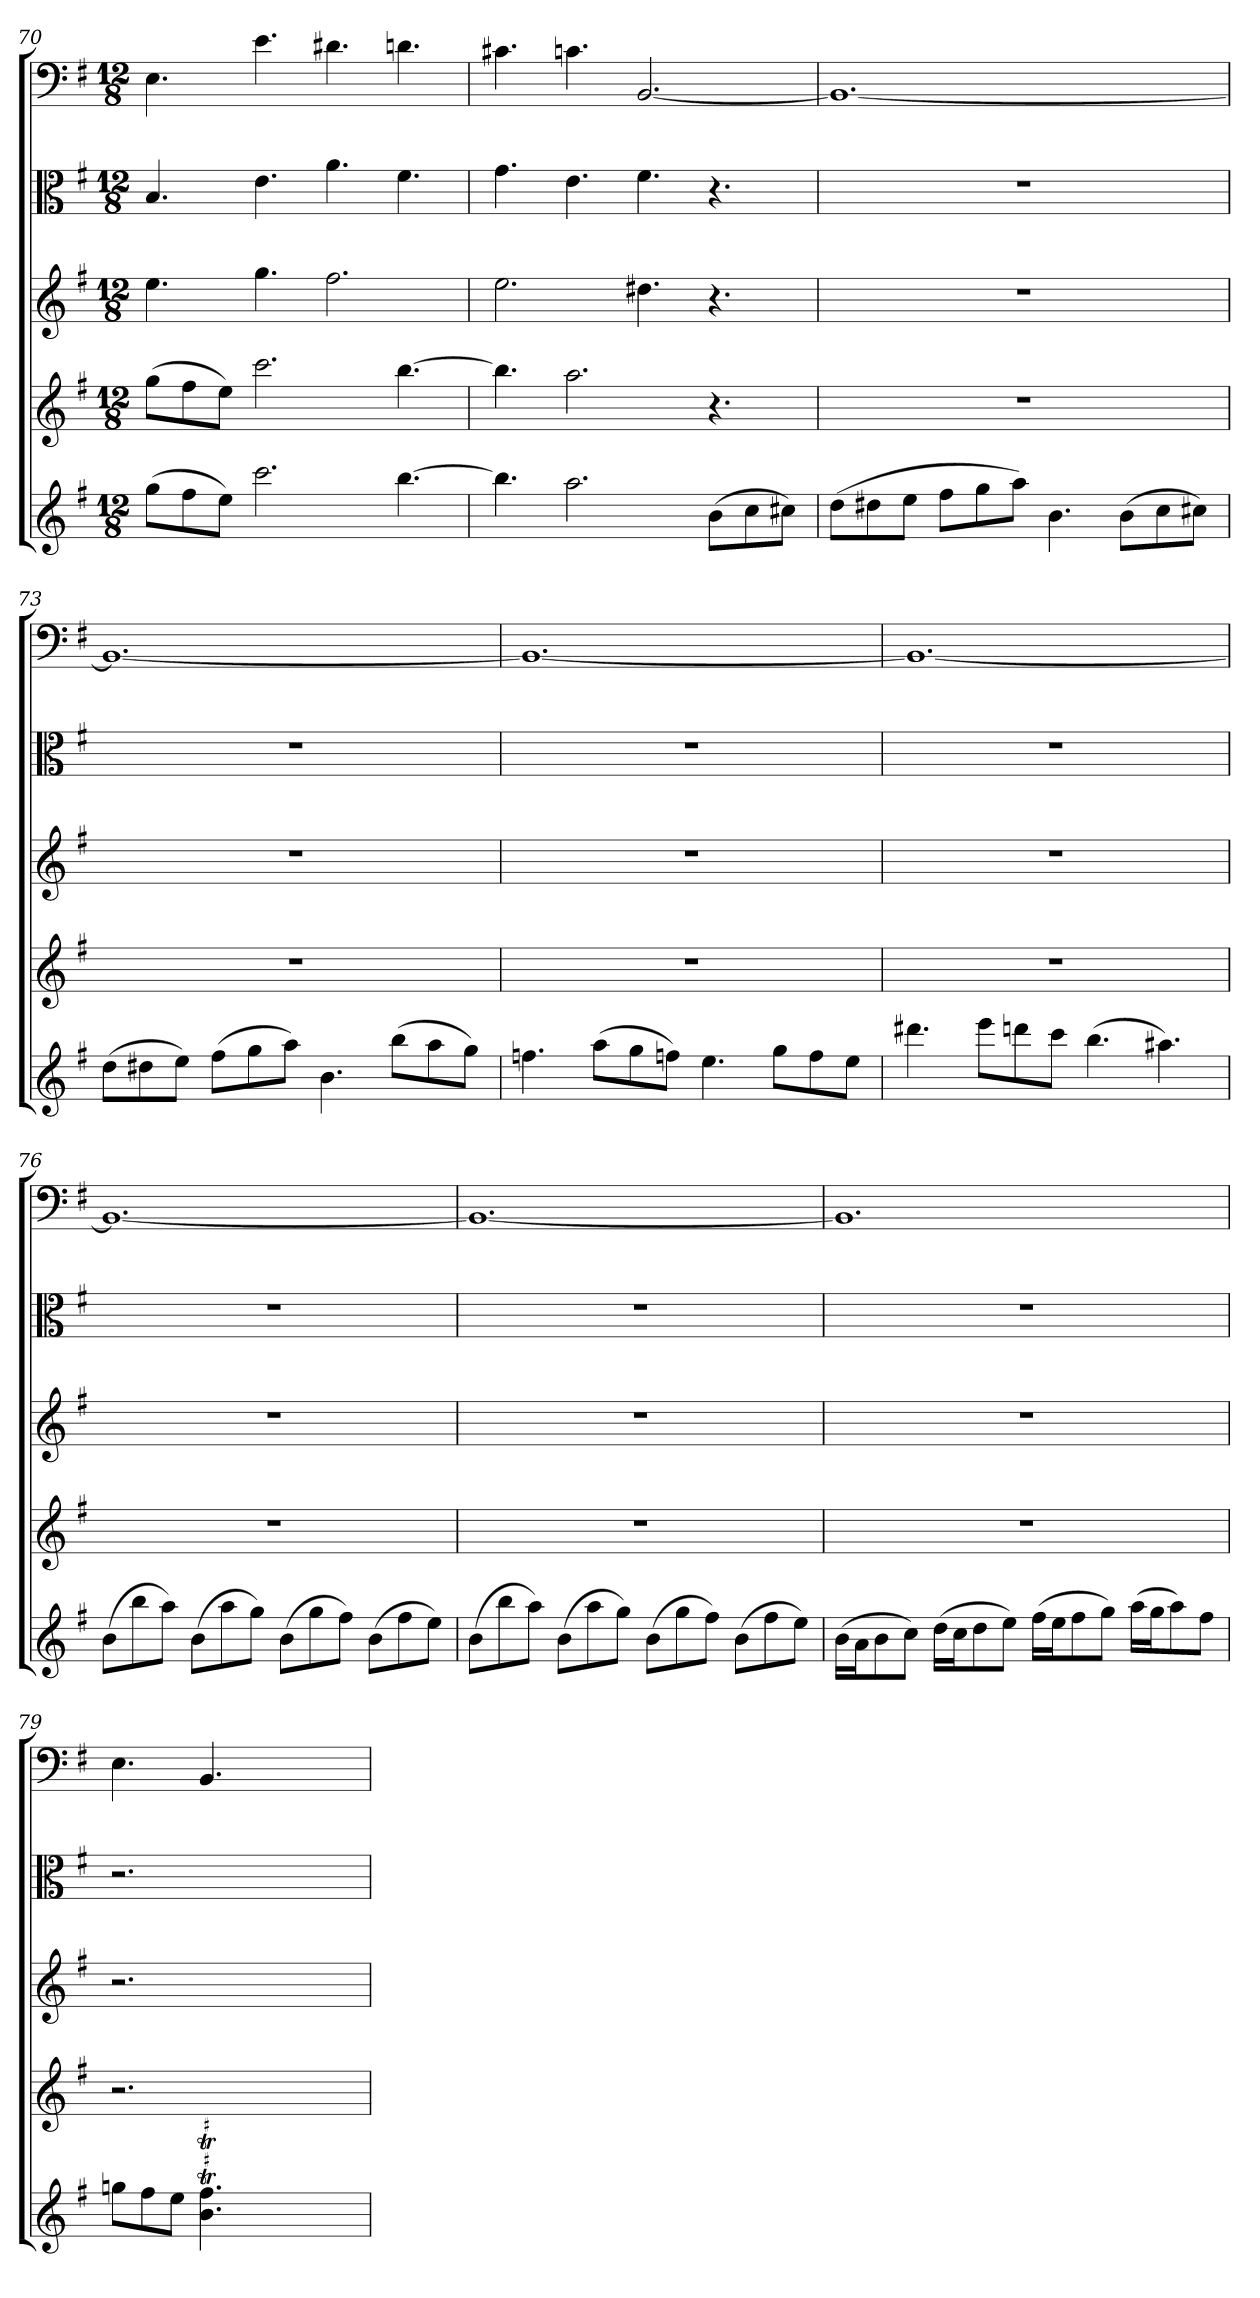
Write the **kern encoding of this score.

**kern	**kern	**kern	**kern	**kern
*part5	*part4	*part3	*part2	*part1
*staff5	*staff4	*staff3	*staff2	*staff1
*clefG2	*clefG2	*clefG2	*clefC3	*clefF4
*k[f#]	*k[f#]	*k[f#]	*k[f#]	*k[f#]
*e:	*e:	*e:	*e:	*e:
*M12/8	*M12/8	*M12/8	*M12/8	*M12/8
=70	=70	=70	=70	=70
(8gg\L	(8gg\L	4.ee\	4.B/	4.E\
8ff#\	8ff#\	.	.	.
8ee\J)	8ee\J)	.	.	.
2.ccc\	2.ccc\	4.gg\	4.e\	4.e\
.	.	2.ff#\	4.a\	4.d#X\
[4.bb\	[4.bb\	.	4.f#\	4.dn\
=71	=71	=71	=71	=71
4.bb\]	4.bb\]	2.ee\	4.g\	4.c#X\
2.aa\	2.aa\	.	4.e\	4.cn\
.	.	4.dd#X\	4.f#\	[2.BB/
(8b\L	4.r	4.r	4.r	.
8cc\	.	.	.	.
8cc#X\J)	.	.	.	.
=72	=72	=72	=72	=72
(8dd\L	1.r	1.r	1.r	1.BB/_
8dd#X\	.	.	.	.
8ee\J	.	.	.	.
8ff#\L	.	.	.	.
8gg\	.	.	.	.
8aa\J)	.	.	.	.
4.b\	.	.	.	.
(8b\L	.	.	.	.
8cc\	.	.	.	.
8cc#X\J)	.	.	.	.
=73	=73	=73	=73	=73
(8dd\L	1.r	1.r	1.r	1.BB/_
8dd#X\	.	.	.	.
8ee\J)	.	.	.	.
(8ff#\L	.	.	.	.
8gg\	.	.	.	.
8aa\J)	.	.	.	.
4.b\	.	.	.	.
(8bb\L	.	.	.	.
8aa\	.	.	.	.
8gg\J)	.	.	.	.
=74	=74	=74	=74	=74
4.ffn\	1.r	1.r	1.r	1.BB/_
(8aa\L	.	.	.	.
8gg\	.	.	.	.
8ffn\J)	.	.	.	.
4.ee\	.	.	.	.
8gg\L	.	.	.	.
8ff\	.	.	.	.
8ee\J	.	.	.	.
=75	=75	=75	=75	=75
4.ddd#X\	1.r	1.r	1.r	1.BB/_
8eee\L	.	.	.	.
8dddn\	.	.	.	.
8ccc\J	.	.	.	.
(4.bb\	.	.	.	.
4.aa#X\)	.	.	.	.
=76	=76	=76	=76	=76
(8b\L	1.r	1.r	1.r	1.BB/_
8bb\	.	.	.	.
8aa\J)	.	.	.	.
(8b\L	.	.	.	.
8aa\	.	.	.	.
8gg\J)	.	.	.	.
(8b\L	.	.	.	.
8gg\	.	.	.	.
8ff#\J)	.	.	.	.
(8b\L	.	.	.	.
8ff#\	.	.	.	.
8ee\J)	.	.	.	.
=77	=77	=77	=77	=77
(8b\L	1.r	1.r	1.r	1.BB/_
8bb\	.	.	.	.
8aa\J)	.	.	.	.
(8b\L	.	.	.	.
8aa\	.	.	.	.
8gg\J)	.	.	.	.
(8b\L	.	.	.	.
8gg\	.	.	.	.
8ff#\J)	.	.	.	.
(8b\L	.	.	.	.
8ff#\	.	.	.	.
8ee\J)	.	.	.	.
=78	=78	=78	=78	=78
(16b\LL	1.r	1.r	1.r	1.BB/]
16a\J	.	.	.	.
8b\	.	.	.	.
8cc\J)	.	.	.	.
(16dd\LL	.	.	.	.
16cc\J	.	.	.	.
8dd\	.	.	.	.
8ee\J)	.	.	.	.
(16ff#\LL	.	.	.	.
16ee\J	.	.	.	.
8ff#\	.	.	.	.
8gg\J)	.	.	.	.
(16aa\LL	.	.	.	.
16gg\J	.	.	.	.
8aa\)	.	.	.	.
8ff#\J	.	.	.	.
=79	=79	=79	=79	=79
8ggn\L	2.r	2.r	2.r	4.E\
8ff#\	.	.	.	.
8ee\J	.	.	.	.
4.bT\ 4.ff#T\	.	.	.	4.BB/
2ryy	2ryy	2ryy	2ryy	2ryy
4ryy	4ryy	4ryy	4ryy	4ryy
=	=	=	=	=
*-	*-	*-	*-	*-
